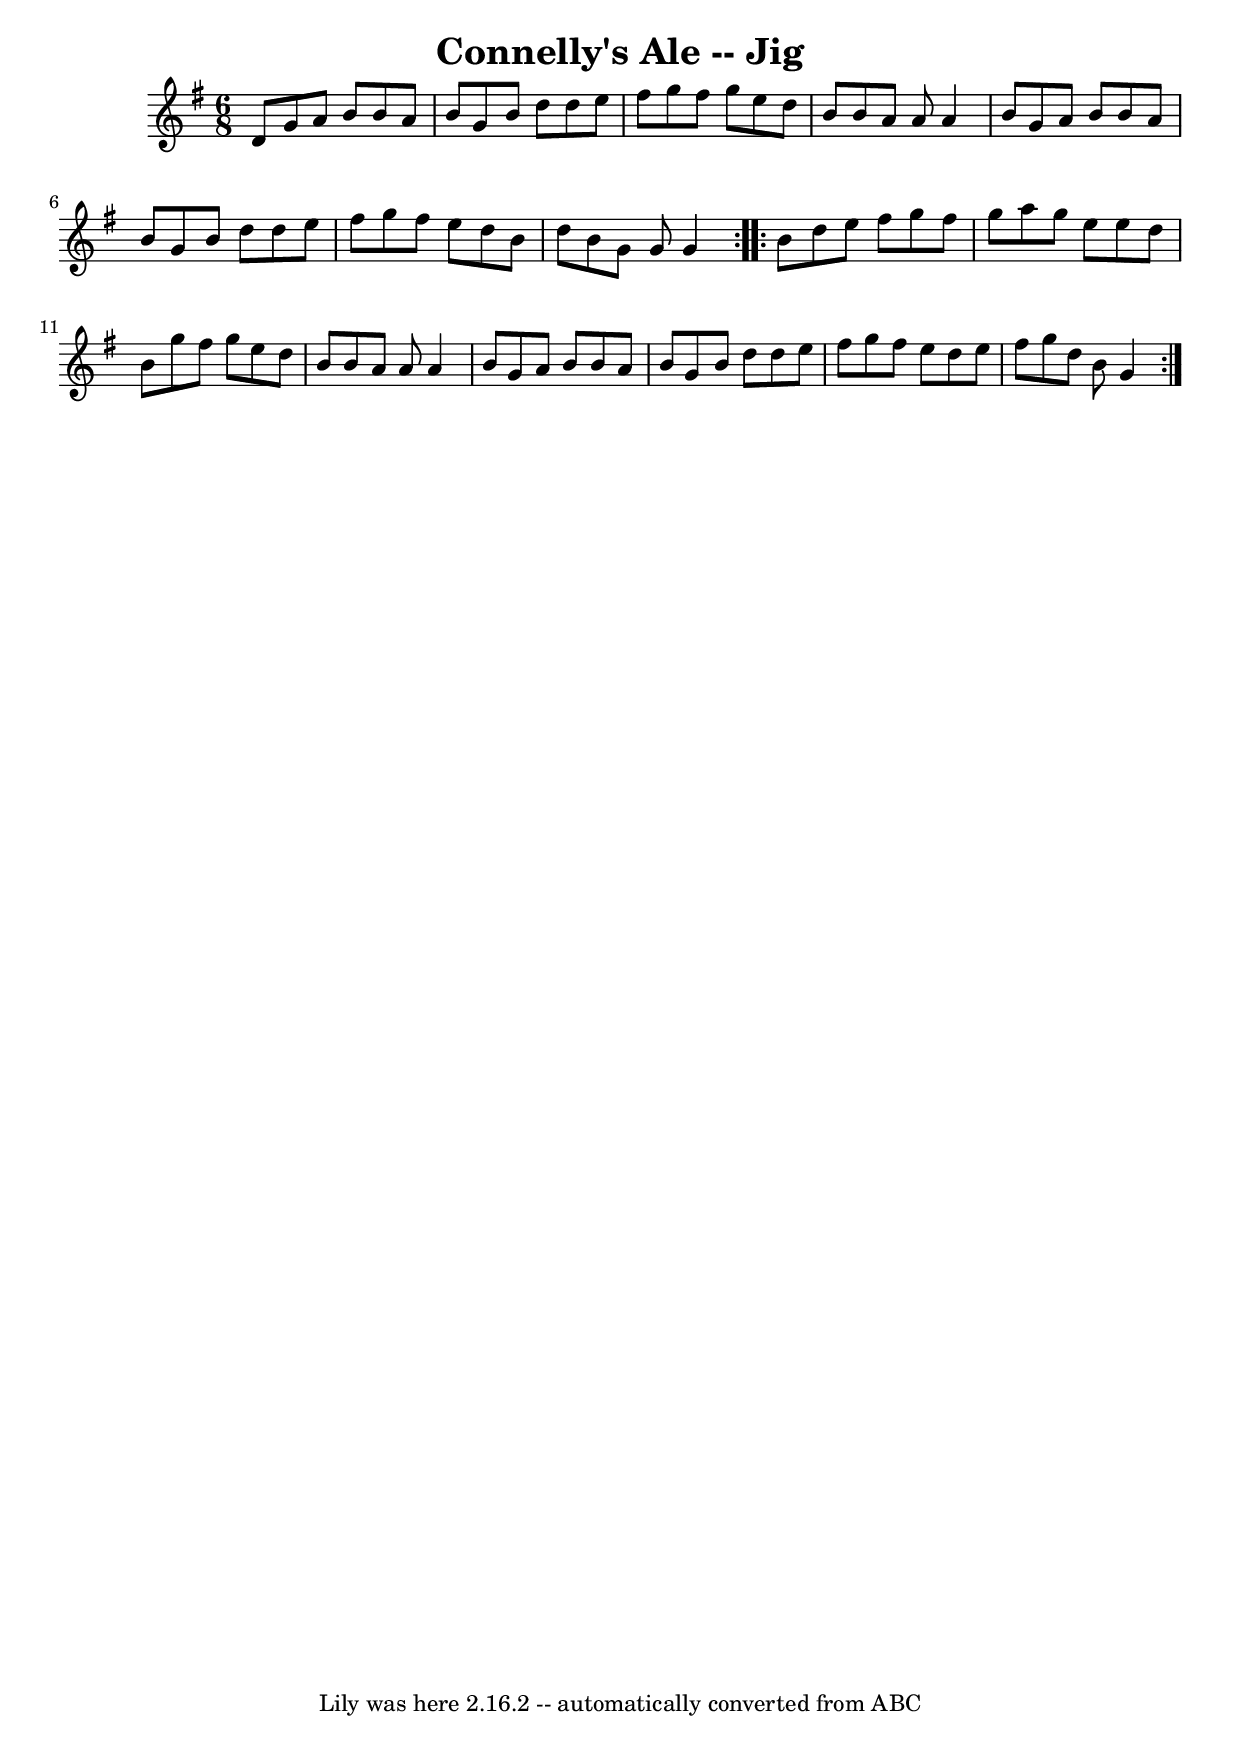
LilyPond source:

\version "2.16.2"
\include "Mammoth.ily"
\header {
  %% book = "Ryan's Mammoth Collection"
  crossRefNumber = "1"
  footnotes = "\\\\111 622"
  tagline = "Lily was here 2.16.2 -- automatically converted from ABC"
  title = "Connelly's Ale -- Jig"

}
voicedefault =  {



  \repeat volta 2 {

    \time 6/8 
    \key g \major
    d'8  |
    g'8 a'8 b'8 b'8 a'8    
    b'8    |
    g'8 b'8 d''8 d''8 e''8 fis''8    |
    
    g''8 fis''8 g''8 e''8 d''8 b'8    |
    b'8 a'8 a'8   
    a'4 b'8    |
    g'8 a'8 b'8 b'8 a'8 b'8    |
    
    g'8 b'8 d''8 d''8 e''8 fis''8    |
    g''8 fis''8    
    e''8 d''8 b'8 d''8    |
    b'8 g'8 g'8 g'4  
  }     

  \repeat volta 2 {
    b'8  |
    d''8 e''8 fis''8 g''8 fis''8  
    g''8    |
    a''8 g''8 e''8 e''8 d''8 b'8    |
    
    g''8 fis''8 g''8 e''8 d''8 b'8    |
    b'8 a'8 a'8   
    a'4 b'8    |
    g'8 a'8 b'8 b'8 a'8 b'8    |
    
    g'8 b'8 d''8 d''8 e''8 fis''8    |
    g''8 fis''8    
    e''8 d''8 e''8 fis''8    |
    g''8 d''8 b'8 g'4  
  }   

}

\score{
  <<

    \context Staff="default"
    {
      \voicedefault 
      
    }

  >>
  \layout {
    
  }
  \midi {
  }

}
